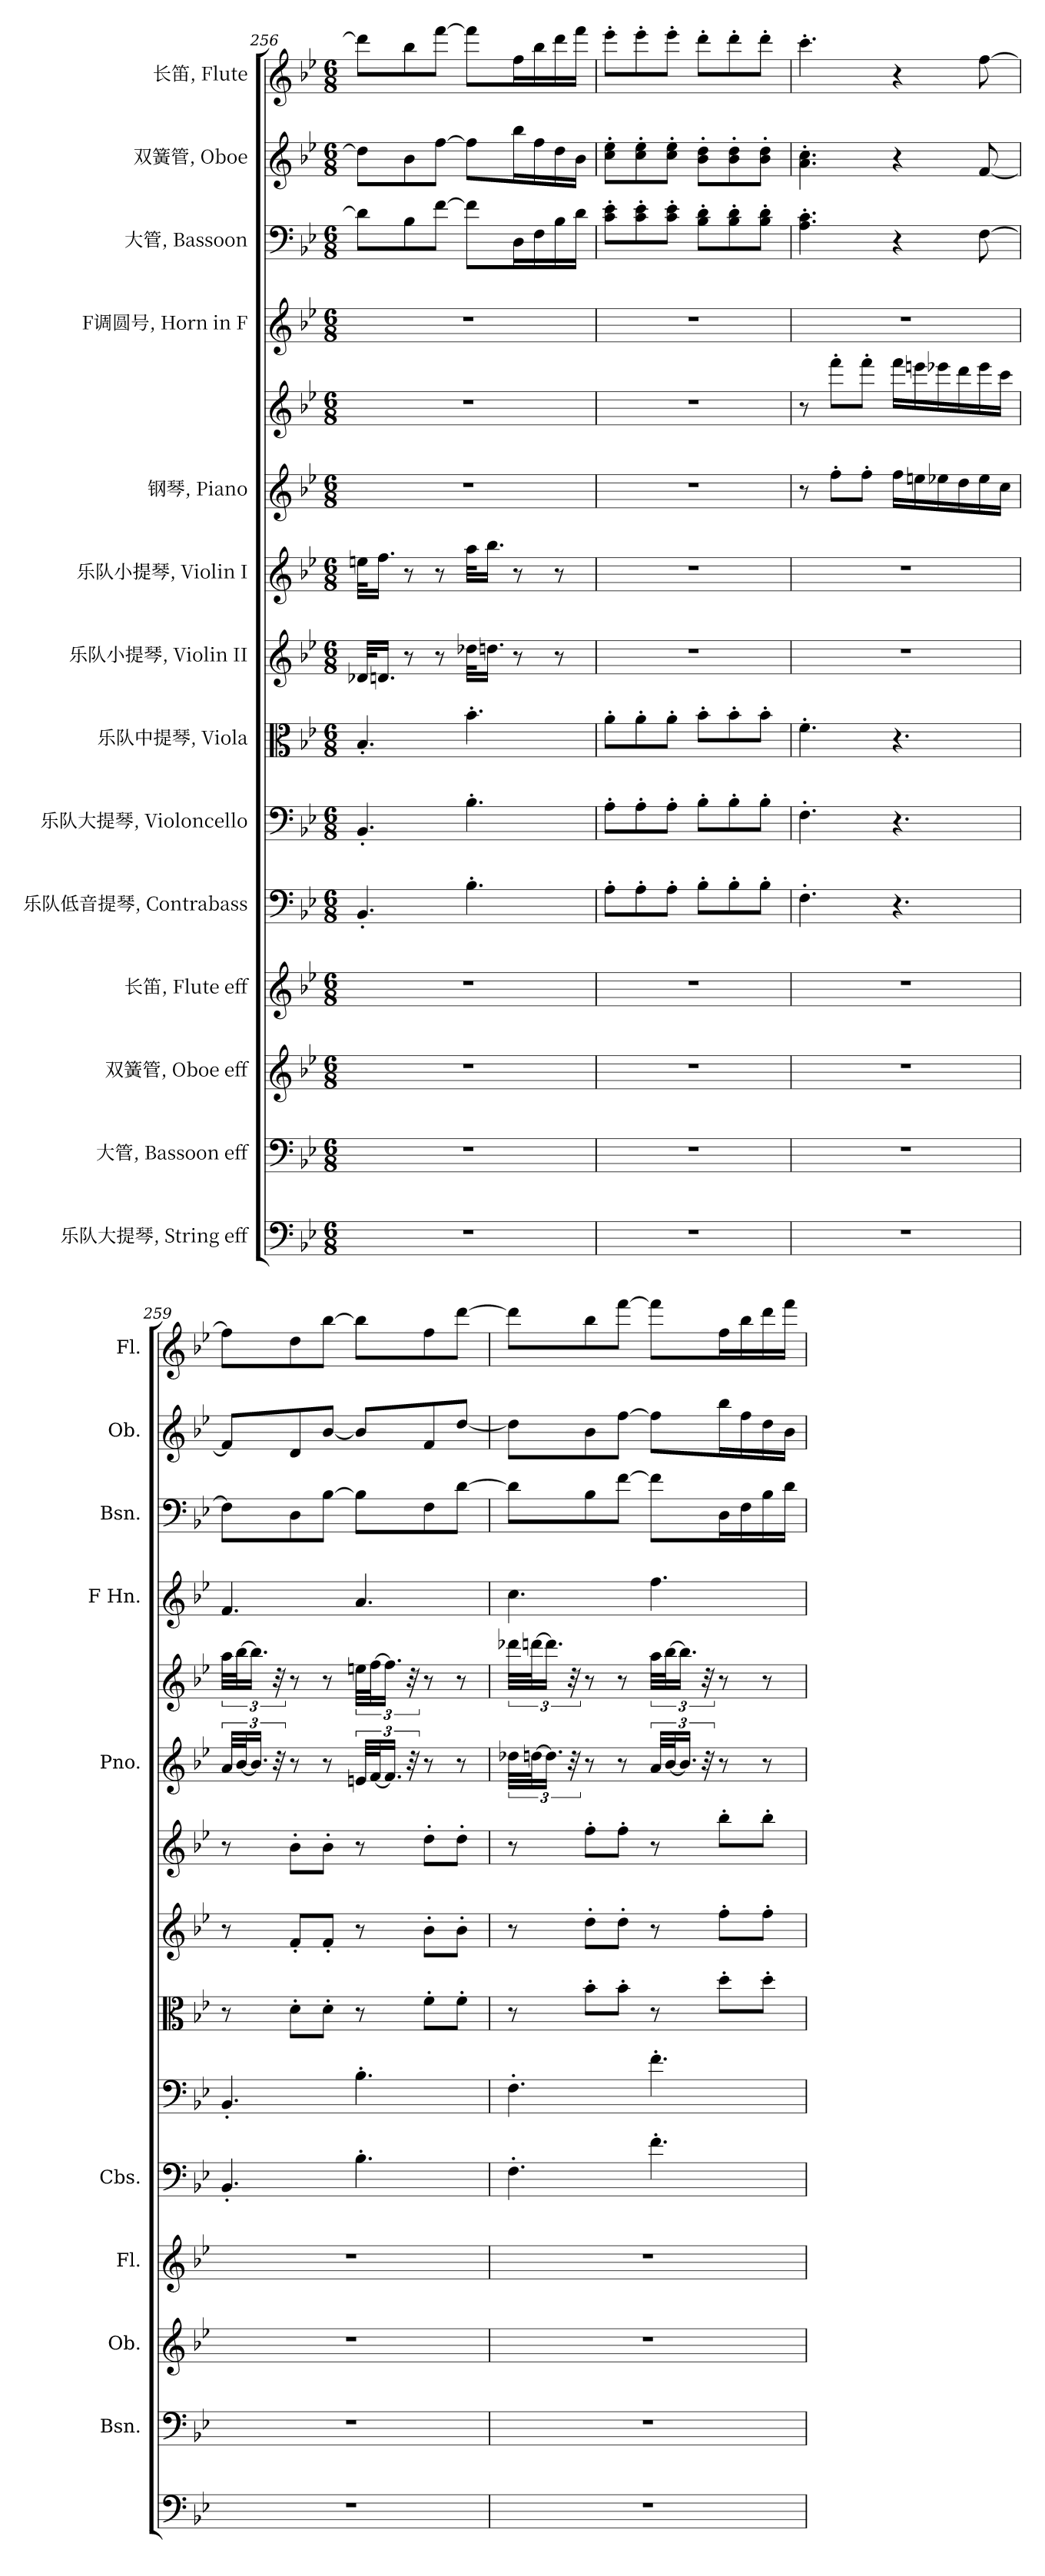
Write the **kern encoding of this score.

**kern	**kern	**kern	**kern	**kern	**kern	**kern	**kern	**kern	**kern	**kern	**kern	**kern	**kern	**kern
*part14	*part13	*part12	*part11	*part10	*part9	*part8	*part7	*part6	*part5	*part5	*part4	*part3	*part2	*part1
*staff15	*staff14	*staff13	*staff12	*staff11	*staff10	*staff9	*staff8	*staff7	*staff6	*staff5	*staff4	*staff3	*staff2	*staff1
*I"乐队大提琴, String eff	*I"大管, Bassoon eff	*I"双簧管, Oboe eff	*I"长笛, Flute eff	*I"乐队低音提琴, Contrabass	*I"乐队大提琴, Violoncello	*I"乐队中提琴, Viola	*I"乐队小提琴, Violin II	*I"乐队小提琴, Violin I	*I"钢琴, Piano	*	*I"F调圆号, Horn in F	*I"大管, Bassoon	*I"双簧管, Oboe	*I"长笛, Flute
*	*I'Bsn.	*I'Ob.	*I'Fl.	*I'Cbs.	*	*	*	*	*I'Pno.	*	*I'F Hn.	*I'Bsn.	*I'Ob.	*I'Fl.
*clefF4	*clefF4	*clefG2	*clefG2	*clefF4	*clefF4	*clefC3	*clefG2	*clefG2	*clefG2	*clefG2	*clefG2	*clefF4	*clefG2	*clefG2
*	*	*	*	*ITrd7c12	*	*	*	*	*	*	*ITrd4c7	*	*	*
*k[b-e-]	*k[b-e-]	*k[b-e-]	*k[b-e-]	*k[b-e-]	*k[b-e-]	*k[b-e-]	*k[b-e-]	*k[b-e-]	*k[b-e-]	*k[b-e-]	*k[b-e-a-]	*k[b-e-]	*k[b-e-]	*k[b-e-]
*M6/8	*M6/8	*M6/8	*M6/8	*M6/8	*M6/8	*M6/8	*M6/8	*M6/8	*M6/8	*M6/8	*M6/8	*M6/8	*M6/8	*M6/8
=256	=256	=256	=256	=256	=256	=256	=256	=256	=256	=256	=256	=256	=256	=256
2.r	2.r	2.r	2.r	4.BBB-'/	4.BB-'/	4.B-'/	32d-X/KLL	32een\KLL	2.r	2.r	2.r	8d\L]	8dd\L]	8ddd\L]
.	.	.	.	.	.	.	16.dn/JJ	16.ff\JJ	.	.	.	.	.	.
.	.	.	.	.	.	.	8r	8r	.	.	.	8B-\	8b-\	8bb-\
.	.	.	.	.	.	.	8r	8r	.	.	.	[8f\J	[8ff\J	[8fff\J
.	.	.	.	4.BB-'\	4.B-'\	4.b-'\	32dd-X\KLL	32aa\KLL	.	.	.	8f\L]	8ff\L]	8fff\L]
.	.	.	.	.	.	.	16.ddn\JJ	16.bb-\JJ	.	.	.	.	.	.
.	.	.	.	.	.	.	8r	8r	.	.	.	16D\L	16bb-\L	16ff\L
.	.	.	.	.	.	.	.	.	.	.	.	16F\	16ff\	16bb-\
.	.	.	.	.	.	.	8r	8r	.	.	.	16B-\	16dd\	16ddd\
.	.	.	.	.	.	.	.	.	.	.	.	16d\JJ	16b-\JJ	16fff\JJ
!!LO:PB:g=z
=257	=257	=257	=257	=257	=257	=257	=257	=257	=257	=257	=257	=257	=257	=257
2.r	2.r	2.r	2.r	8AA'\L	8A'\L	8a'\L	2.r	2.r	2.r	2.r	2.r	8c\' 8e-\'L	8cc\' 8ee-\'L	8eee-'\L
.	.	.	.	8AA'\	8A'\	8a'\	.	.	.	.	.	8c\' 8e-\'	8cc\' 8ee-\'	8eee-'\
.	.	.	.	8AA'\J	8A'\J	8a'\J	.	.	.	.	.	8c\' 8e-\'J	8cc\' 8ee-\'J	8eee-'\J
.	.	.	.	8BB-'\L	8B-'\L	8b-'\L	.	.	.	.	.	8B-\' 8d\'L	8b-\' 8dd\'L	8ddd'\L
.	.	.	.	8BB-'\	8B-'\	8b-'\	.	.	.	.	.	8B-\' 8d\'	8b-\' 8dd\'	8ddd'\
.	.	.	.	8BB-'\J	8B-'\J	8b-'\J	.	.	.	.	.	8B-\' 8d\'J	8b-\' 8dd\'J	8ddd'\J
=258	=258	=258	=258	=258	=258	=258	=258	=258	=258	=258	=258	=258	=258	=258
2.r	2.r	2.r	2.r	4.FF'\	4.F'\	4.f'\	2.r	2.r	8r	8r	2.r	4.A\' 4.c\'	4.a\' 4.cc\'	4.ccc'\
.	.	.	.	.	.	.	.	.	8ff'\L	8fff'\L	.	.	.	.
.	.	.	.	.	.	.	.	.	8ff'\J	8fff'\J	.	.	.	.
.	.	.	.	4.r	4.r	4.r	.	.	16ff\LL	16fff\LL	.	4r	4r	4r
.	.	.	.	.	.	.	.	.	16een\	16eeen\	.	.	.	.
.	.	.	.	.	.	.	.	.	16ee-X\	16eee-X\	.	.	.	.
.	.	.	.	.	.	.	.	.	16dd\	16ddd\	.	.	.	.
.	.	.	.	.	.	.	.	.	16ee-\	16eee-\	.	[8F\	[8f/	[8ff\
.	.	.	.	.	.	.	.	.	16cc\JJ	16ccc\JJ	.	.	.	.
=259	=259	=259	=259	=259	=259	=259	=259	=259	=259	=259	=259	=259	=259	=259
2.r	2.r	2.r	2.r	4.BBB-'/	4.BB-'/	8r	8r	8r	48a/LLL	48aa\LLL	4.B-/	8F\L]	8f/L]	8ff\L]
.	.	.	.	.	.	.	.	.	[48b-/J	[48bb-\J	.	.	.	.
.	.	.	.	.	.	.	.	.	24.b-/JJ]	24.bb-\JJ]	.	.	.	.
.	.	.	.	.	.	.	.	.	48r	48r	.	.	.	.
.	.	.	.	.	.	8d'\L	8f'/L	8b-'\L	8r	8r	.	8D\	8d/	8dd\
.	.	.	.	.	.	8d'\J	8f'/J	8b-'\J	8r	8r	.	[8B-\J	[8b-/J	[8bb-\J
.	.	.	.	4.BB-'\	4.B-'\	8r	8r	8r	48en/LLL	48een\LLL	4.d/	8B-\L]	8b-/L]	8bb-\L]
.	.	.	.	.	.	.	.	.	[48f/J	[48ff\J	.	.	.	.
.	.	.	.	.	.	.	.	.	24.f/JJ]	24.ff\JJ]	.	.	.	.
.	.	.	.	.	.	.	.	.	48r	48r	.	.	.	.
.	.	.	.	.	.	8f'\L	8b-'\L	8dd'\L	8r	8r	.	8F\	8f/	8ff\
.	.	.	.	.	.	8f'\J	8b-'\J	8dd'\J	8r	8r	.	[8d\J	[8dd/J	[8ddd\J
!!LO:PB:g=z
=260	=260	=260	=260	=260	=260	=260	=260	=260	=260	=260	=260	=260	=260	=260
2.r	2.r	2.r	2.r	4.FF'\	4.F'\	8r	8r	8r	48dd-X\LLL	48ddd-X\LLL	4.f\	8d\L]	8dd\L]	8ddd\L]
.	.	.	.	.	.	.	.	.	[48ddn\J	[48dddn\J	.	.	.	.
.	.	.	.	.	.	.	.	.	24.dd\JJ]	24.ddd\JJ]	.	.	.	.
.	.	.	.	.	.	.	.	.	48r	48r	.	.	.	.
.	.	.	.	.	.	8b-'\L	8dd'\L	8ff'\L	8r	8r	.	8B-\	8b-\	8bb-\
.	.	.	.	.	.	8b-'\J	8dd'\J	8ff'\J	8r	8r	.	[8f\J	[8ff\J	[8fff\J
.	.	.	.	4.F'\	4.f'\	8r	8r	8r	48a/LLL	48aa\LLL	4.b-\	8f\L]	8ff\L]	8fff\L]
.	.	.	.	.	.	.	.	.	[48b-/J	[48bb-\J	.	.	.	.
.	.	.	.	.	.	.	.	.	24.b-/JJ]	24.bb-\JJ]	.	.	.	.
.	.	.	.	.	.	.	.	.	48r	48r	.	.	.	.
.	.	.	.	.	.	8dd'\L	8ff'\L	8bb-'\L	8r	8r	.	16D\L	16bb-\L	16ff\L
.	.	.	.	.	.	.	.	.	.	.	.	16F\	16ff\	16bb-\
.	.	.	.	.	.	8dd'\J	8ff'\J	8bb-'\J	8r	8r	.	16B-\	16dd\	16ddd\
.	.	.	.	.	.	.	.	.	.	.	.	16d\JJ	16b-\JJ	16fff\JJ
=	=	=	=	=	=	=	=	=	=	=	=	=	=	=
*-	*-	*-	*-	*-	*-	*-	*-	*-	*-	*-	*-	*-	*-	*-
